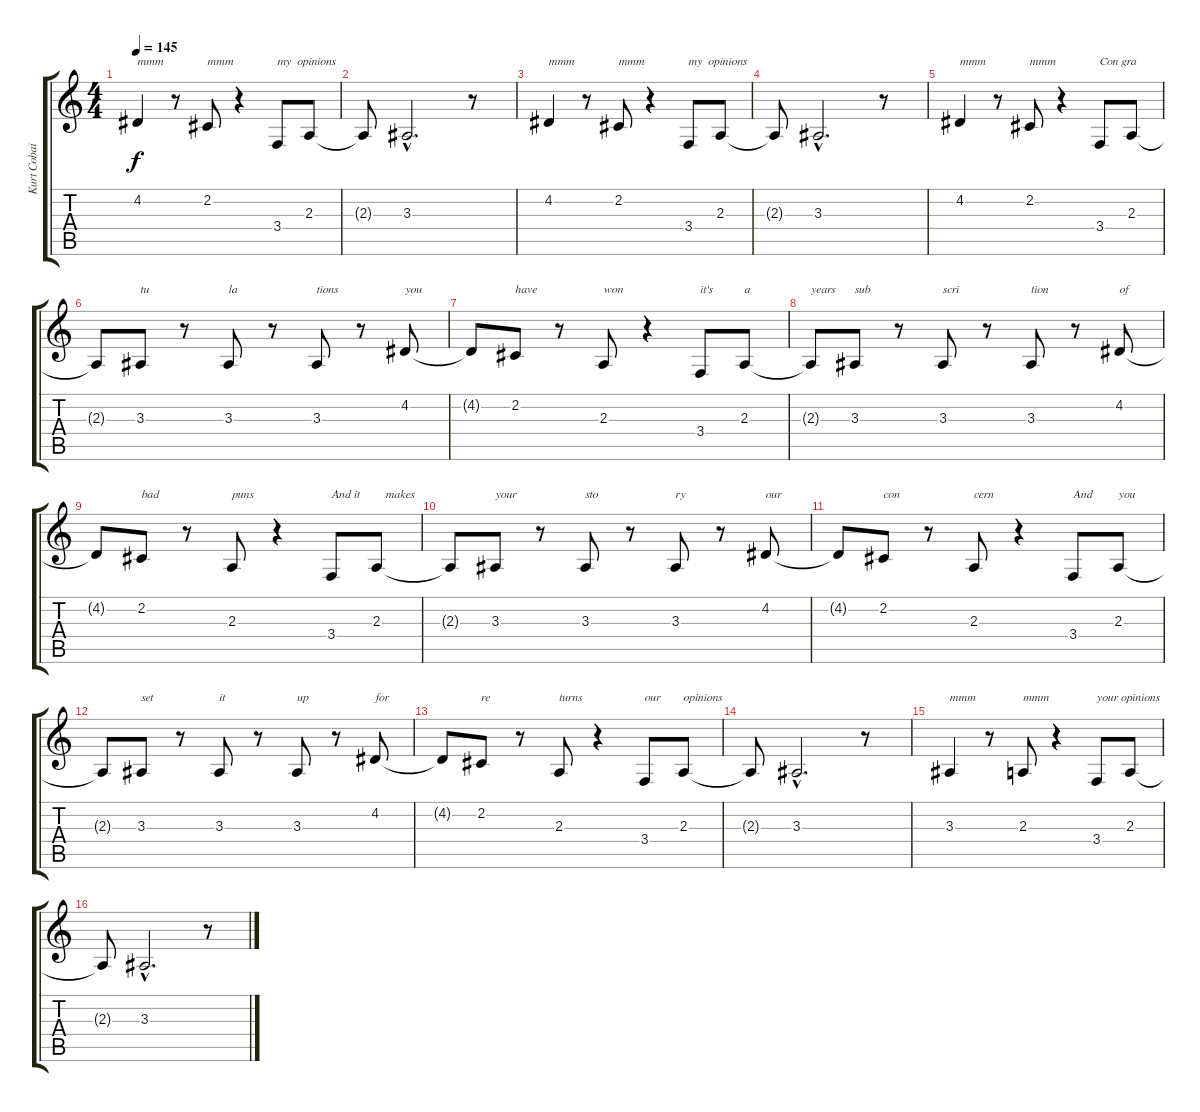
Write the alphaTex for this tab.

\track ("Kurt Cobain Vocals" "Kurt Cobai") {instrument altosax}
\staff {score tabs}
\tuning (E4 B3 G3 D3 A2 E2) {hide}
\ts (4 4)
\tempo 145
\clef g2
\ks c
4.2.4{txt "mmm" dy f} r.8 2.2.8{txt "mmm"} r.4 3.4.8{txt "my  opinions"} 2.3.8 |
2.3{t}.8 3.3{hac}.2{d} r.8 |
4.2.4{txt "mmm"} r.8 2.2.8{txt "mmm"} r.4 3.4.8{txt "my  opinions"} 2.3.8 |
2.3{t}.8 3.3{hac}.2{d} r.8 |
4.2.4{txt "mmm"} r.8 2.2.8{txt "mmm"} r.4 3.4.8{txt "Con gra"} 2.3.8 |
2.3{t}.8 3.3.8{txt "tu"} r.8 3.3.8{txt "la"} r.8 3.3.8{txt "tions"} r.8 4.2.8{txt "you"} |
4.2{t}.8 2.2.8{txt "have"} r.8 2.3.8{txt "won"} r.4 3.4.8{txt "it's"} 2.3.8{txt "a"} |
2.3{t}.8{txt "years"} 3.3.8{txt "sub"} r.8 3.3.8{txt "scri"} r.8 3.3.8{txt "tion"} r.8 4.2.8{txt "of"} |
4.2{t}.8 2.2.8{txt "bad"} r.8 2.3.8{txt "puns"} r.4 3.4.8{txt "And it"} 2.3.8{txt "   makes"} |
2.3{t}.8 3.3.8{txt "your"} r.8 3.3.8{txt "sto"} r.8 3.3.8{txt "ry"} r.8 4.2.8{txt "our"} |
4.2{t}.8 2.2.8{txt "con"} r.8 2.3.8{txt "cern"} r.4 3.4.8{txt "And"} 2.3.8{txt "you"} |
2.3{t}.8 3.3.8{txt "set"} r.8 3.3.8{txt "it"} r.8 3.3.8{txt "up"} r.8 4.2.8{txt "for"} |
4.2{t}.8 2.2.8{txt "re"} r.8 2.3.8{txt "turns"} r.4 3.4.8{txt "our"} 2.3.8{txt "opinions"} |
2.3{t}.8 3.3{hac}.2{d} r.8 |
3.3.4{txt "mmm"} r.8 2.3.8{txt "mmm"} r.4 3.4.8{txt "your opinions"} 2.3.8 |
2.3{t}.8 3.3{hac}.2{d} r.8
